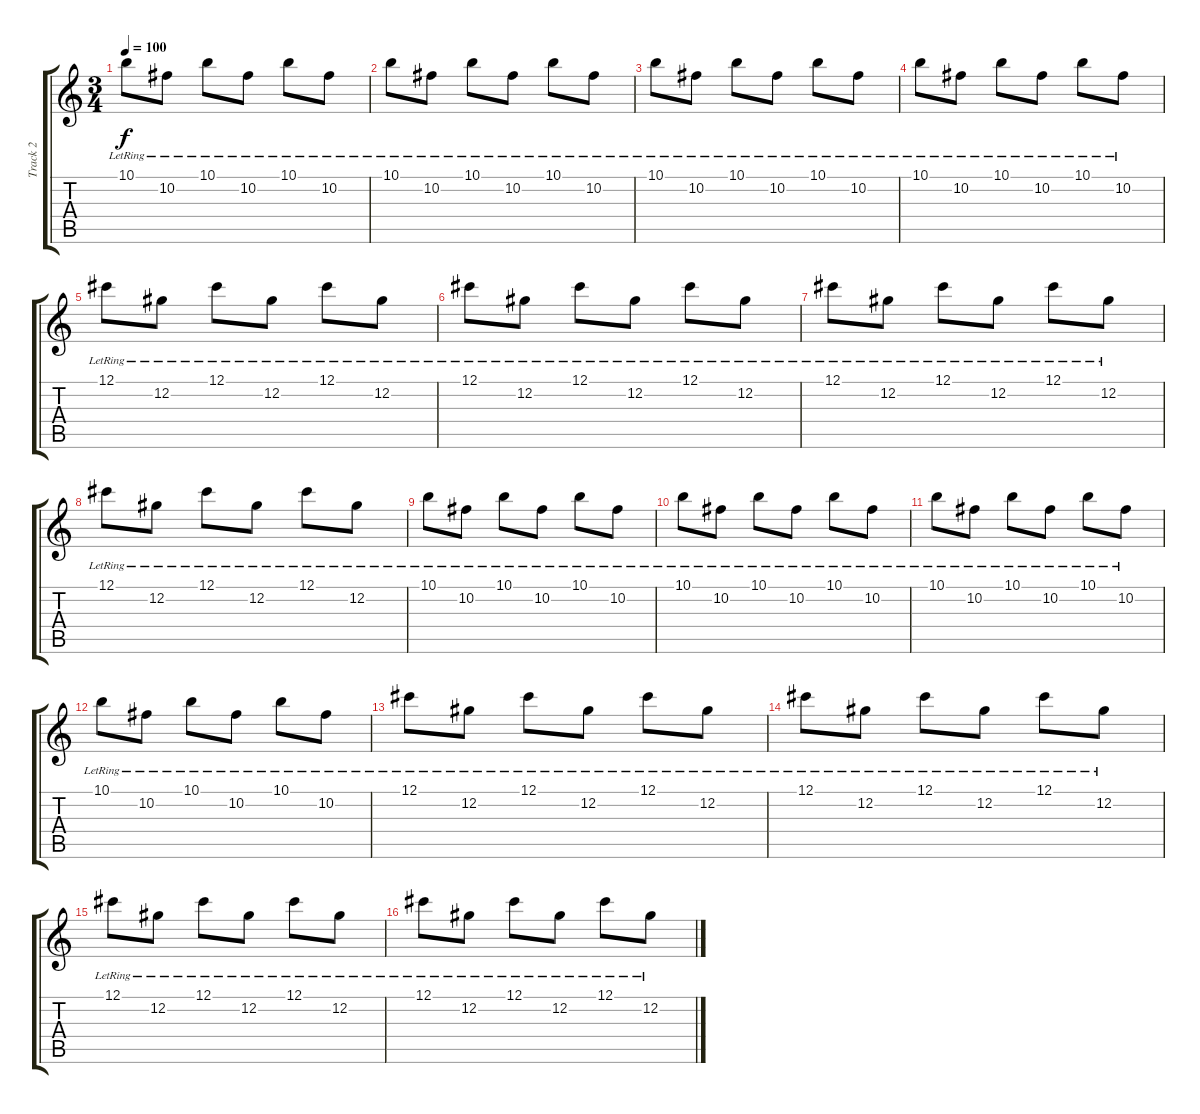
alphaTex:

\track ("Track 2" "Track 2") {instrument electricguitarjazz}
\staff {score tabs}
\tuning (Db4 Ab3 E3 B2 Gb2 B1) {hide}
\ts (3 4)
\tempo 100
\clef g2
\ks c
10.1{lr}.8{dy f} 10.2{lr}.8 10.1{lr}.8 10.2{lr}.8 10.1{lr}.8 10.2{lr}.8 |
10.1{lr}.8 10.2{lr}.8 10.1{lr}.8 10.2{lr}.8 10.1{lr}.8 10.2{lr}.8 |
10.1{lr}.8 10.2{lr}.8 10.1{lr}.8 10.2{lr}.8 10.1{lr}.8 10.2{lr}.8 |
10.1{lr}.8 10.2{lr}.8 10.1{lr}.8 10.2{lr}.8 10.1{lr}.8 10.2{lr}.8 |
12.1{lr}.8 12.2{lr}.8 12.1{lr}.8 12.2{lr}.8 12.1{lr}.8 12.2{lr}.8 |
12.1{lr}.8 12.2{lr}.8 12.1{lr}.8 12.2{lr}.8 12.1{lr}.8 12.2{lr}.8 |
12.1{lr}.8 12.2{lr}.8 12.1{lr}.8 12.2{lr}.8 12.1{lr}.8 12.2{lr}.8 |
12.1{lr}.8 12.2{lr}.8 12.1{lr}.8 12.2{lr}.8 12.1{lr}.8 12.2{lr}.8 |
10.1{lr}.8 10.2{lr}.8 10.1{lr}.8 10.2{lr}.8 10.1{lr}.8 10.2{lr}.8 |
10.1{lr}.8 10.2{lr}.8 10.1{lr}.8 10.2{lr}.8 10.1{lr}.8 10.2{lr}.8 |
10.1{lr}.8 10.2{lr}.8 10.1{lr}.8 10.2{lr}.8 10.1{lr}.8 10.2{lr}.8 |
10.1{lr}.8 10.2{lr}.8 10.1{lr}.8 10.2{lr}.8 10.1{lr}.8 10.2{lr}.8 |
12.1{lr}.8 12.2{lr}.8 12.1{lr}.8 12.2{lr}.8 12.1{lr}.8 12.2{lr}.8 |
12.1{lr}.8 12.2{lr}.8 12.1{lr}.8 12.2{lr}.8 12.1{lr}.8 12.2{lr}.8 |
12.1{lr}.8 12.2{lr}.8 12.1{lr}.8 12.2{lr}.8 12.1{lr}.8 12.2{lr}.8 |
12.1{lr}.8 12.2{lr}.8 12.1{lr}.8 12.2{lr}.8 12.1{lr}.8 12.2{lr}.8
